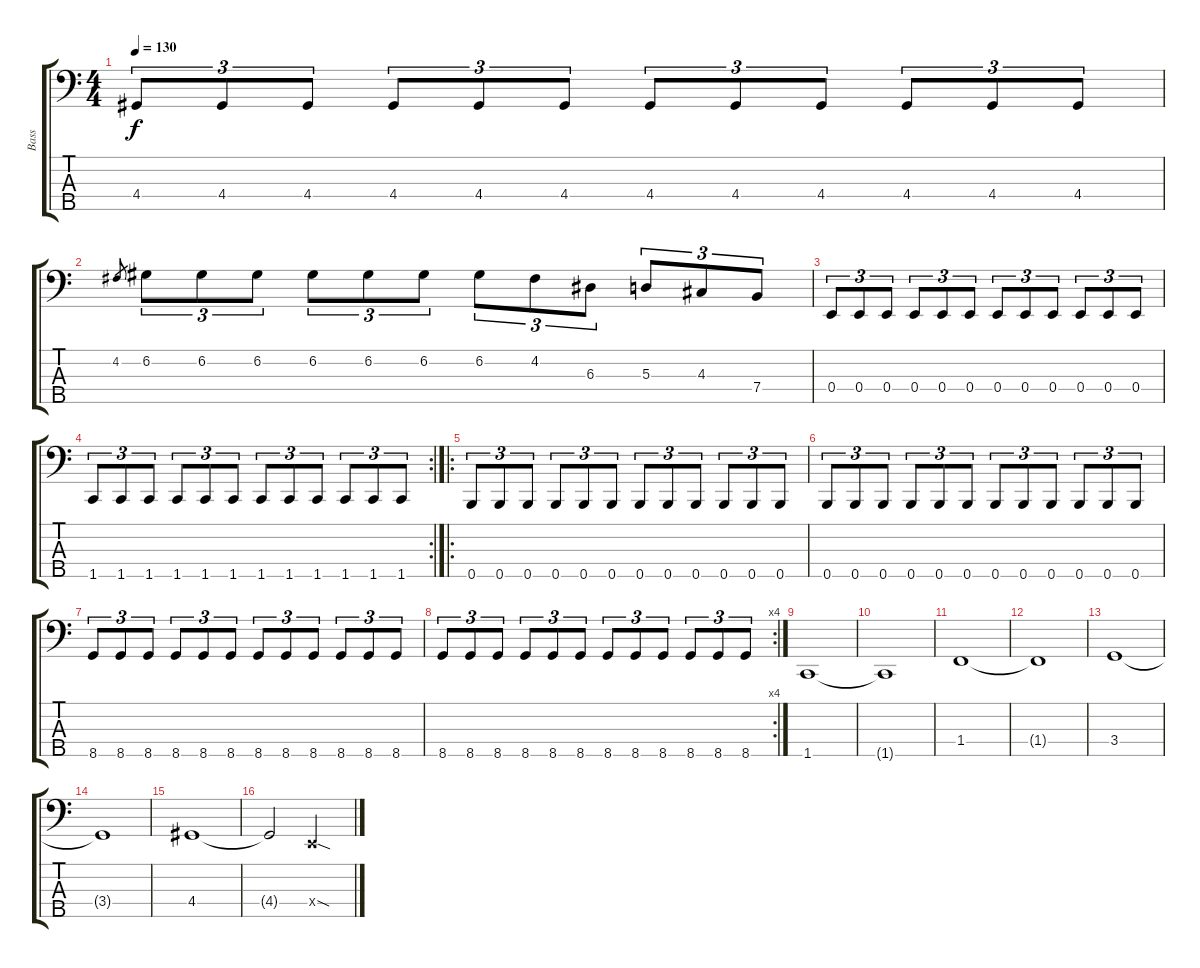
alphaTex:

\track ("Bass" "Bass") {instrument electricbassfinger}
\staff {score tabs}
\tuning (G2 D2 A1 E1 B0) {hide}
\ts (4 4)
\tempo 130
\clef f4
\ks c
4.4.8{tu (3 2) dy f} 4.4.8{tu (3 2)} 4.4.8{tu (3 2)} 4.4.8{tu (3 2)} 4.4.8{tu (3 2)} 4.4.8{tu (3 2)} 4.4.8{tu (3 2)} 4.4.8{tu (3 2)} 4.4.8{tu (3 2)} 4.4.8{tu (3 2)} 4.4.8{tu (3 2)} 4.4.8{tu (3 2)} |
4.2.8{gr} 6.2.8{tu (3 2)} 6.2.8{tu (3 2)} 6.2.8{tu (3 2)} 6.2.8{tu (3 2)} 6.2.8{tu (3 2)} 6.2.8{tu (3 2)} 6.2.8{tu (3 2)} 4.2.8{tu (3 2)} 6.3.8{tu (3 2)} 5.3.8{tu (3 2)} 4.3.8{tu (3 2)} 7.4.8{tu (3 2)} |
0.4.8{tu (3 2)} 0.4.8{tu (3 2)} 0.4.8{tu (3 2)} 0.4.8{tu (3 2)} 0.4.8{tu (3 2)} 0.4.8{tu (3 2)} 0.4.8{tu (3 2)} 0.4.8{tu (3 2)} 0.4.8{tu (3 2)} 0.4.8{tu (3 2)} 0.4.8{tu (3 2)} 0.4.8{tu (3 2)} |
\rc 2
1.5.8{tu (3 2)} 1.5.8{tu (3 2)} 1.5.8{tu (3 2)} 1.5.8{tu (3 2)} 1.5.8{tu (3 2)} 1.5.8{tu (3 2)} 1.5.8{tu (3 2)} 1.5.8{tu (3 2)} 1.5.8{tu (3 2)} 1.5.8{tu (3 2)} 1.5.8{tu (3 2)} 1.5.8{tu (3 2)} |
\ro
0.5.8{tu (3 2)} 0.5.8{tu (3 2)} 0.5.8{tu (3 2)} 0.5.8{tu (3 2)} 0.5.8{tu (3 2)} 0.5.8{tu (3 2)} 0.5.8{tu (3 2)} 0.5.8{tu (3 2)} 0.5.8{tu (3 2)} 0.5.8{tu (3 2)} 0.5.8{tu (3 2)} 0.5.8{tu (3 2)} |
0.5.8{tu (3 2)} 0.5.8{tu (3 2)} 0.5.8{tu (3 2)} 0.5.8{tu (3 2)} 0.5.8{tu (3 2)} 0.5.8{tu (3 2)} 0.5.8{tu (3 2)} 0.5.8{tu (3 2)} 0.5.8{tu (3 2)} 0.5.8{tu (3 2)} 0.5.8{tu (3 2)} 0.5.8{tu (3 2)} |
8.5.8{tu (3 2)} 8.5.8{tu (3 2)} 8.5.8{tu (3 2)} 8.5.8{tu (3 2)} 8.5.8{tu (3 2)} 8.5.8{tu (3 2)} 8.5.8{tu (3 2)} 8.5.8{tu (3 2)} 8.5.8{tu (3 2)} 8.5.8{tu (3 2)} 8.5.8{tu (3 2)} 8.5.8{tu (3 2)} |
\rc 4
8.5.8{tu (3 2)} 8.5.8{tu (3 2)} 8.5.8{tu (3 2)} 8.5.8{tu (3 2)} 8.5.8{tu (3 2)} 8.5.8{tu (3 2)} 8.5.8{tu (3 2)} 8.5.8{tu (3 2)} 8.5.8{tu (3 2)} 8.5.8{tu (3 2)} 8.5.8{tu (3 2)} 8.5.8{tu (3 2)} |
1.5.1 |
1.5{t}.1 |
1.4.1 |
1.4{t}.1 |
3.4.1 |
3.4{t}.1 |
4.4.1 |
4.4{t}.2 0.4{sod x}.2
